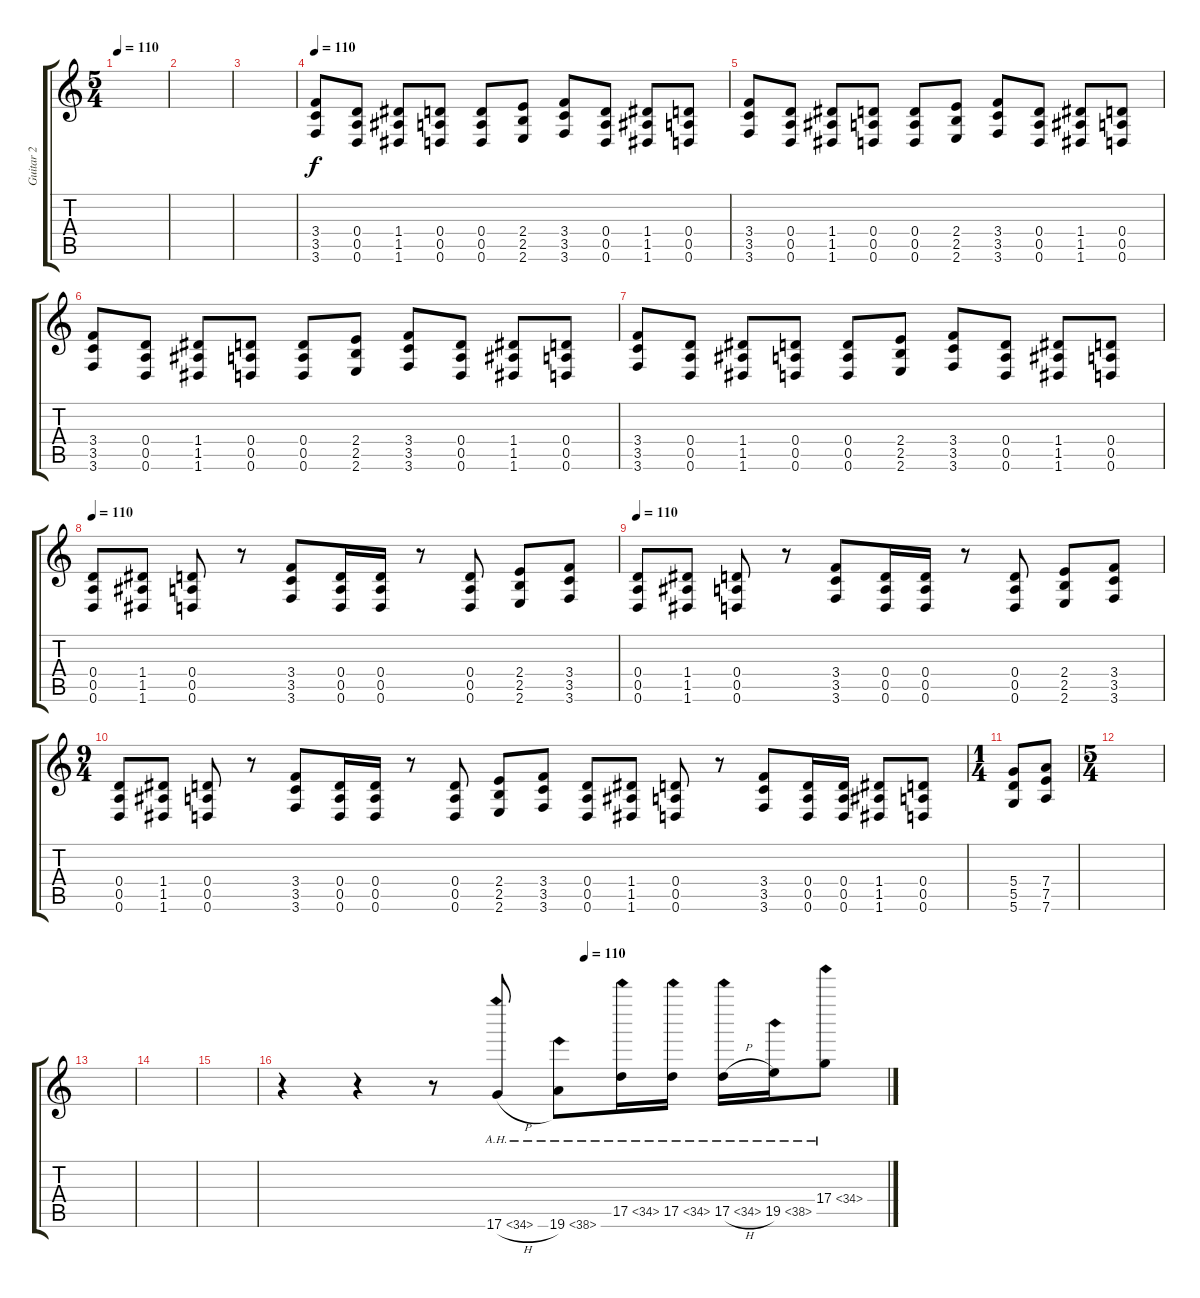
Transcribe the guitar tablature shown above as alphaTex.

\track ("Guitar 2" "Guitar 2") {instrument distortionguitar}
\staff {score tabs}
\tuning (E4 B3 G3 D3 A2 D2) {hide}
\ts (5 4)
\tempo 110
\clef g2
\ks c
|
|
|
\tempo 110
(3.4 3.5 3.6).8{volume 10 instrument overdrivenguitar} (0.4 0.5 0.6).8 (1.4 1.5 1.6).8 (0.4 0.5 0.6).8 (0.4 0.5 0.6).8 (2.4 2.5 2.6).8 (3.4 3.5 3.6).8 (0.4 0.5 0.6).8 (1.4 1.5 1.6).8 (0.4 0.5 0.6).8 |
(3.4 3.5 3.6).8 (0.4 0.5 0.6).8 (1.4 1.5 1.6).8 (0.4 0.5 0.6).8 (0.4 0.5 0.6).8 (2.4 2.5 2.6).8 (3.4 3.5 3.6).8 (0.4 0.5 0.6).8 (1.4 1.5 1.6).8 (0.4 0.5 0.6).8 |
(3.4 3.5 3.6).8 (0.4 0.5 0.6).8 (1.4 1.5 1.6).8 (0.4 0.5 0.6).8 (0.4 0.5 0.6).8 (2.4 2.5 2.6).8 (3.4 3.5 3.6).8 (0.4 0.5 0.6).8 (1.4 1.5 1.6).8 (0.4 0.5 0.6).8 |
(3.4 3.5 3.6).8 (0.4 0.5 0.6).8 (1.4 1.5 1.6).8 (0.4 0.5 0.6).8 (0.4 0.5 0.6).8 (2.4 2.5 2.6).8 (3.4 3.5 3.6).8 (0.4 0.5 0.6).8 (1.4 1.5 1.6).8 (0.4 0.5 0.6).8 |
\tempo 110
(0.4 0.5 0.6).8{volume 5 instrument overdrivenguitar} (1.4 1.5 1.6).8 (0.4 0.5 0.6).8 r.8 (3.4 3.5 3.6).8{volume 13 instrument distortionguitar} (0.4 0.5 0.6).16{volume 5 instrument overdrivenguitar} (0.4 0.5 0.6).16 r.8 (0.4 0.5 0.6).8{volume 13 instrument distortionguitar} (2.4 2.5 2.6).8{volume 5 instrument overdrivenguitar} (3.4 3.5 3.6).8 |
\tempo 110
(0.4 0.5 0.6).8{volume 3 instrument overdrivenguitar} (1.4 1.5 1.6).8 (0.4 0.5 0.6).8 r.8 (3.4 3.5 3.6).8{volume 13 instrument distortionguitar} (0.4 0.5 0.6).16{volume 3 instrument overdrivenguitar} (0.4 0.5 0.6).16 r.8 (0.4 0.5 0.6).8{volume 13 instrument distortionguitar} (2.4 2.5 2.6).8{volume 3 instrument overdrivenguitar} (3.4 3.5 3.6).8 |
\ts (9 4)
(0.4 0.5 0.6).8{volume 3 instrument overdrivenguitar} (1.4 1.5 1.6).8 (0.4 0.5 0.6).8 r.8 (3.4 3.5 3.6).8{volume 13 instrument distortionguitar} (0.4 0.5 0.6).16{volume 3 instrument overdrivenguitar} (0.4 0.5 0.6).16 r.8 (0.4 0.5 0.6).8{volume 13 instrument distortionguitar} (2.4 2.5 2.6).8{volume 3 instrument overdrivenguitar} (3.4 3.5 3.6).8 (0.4 0.5 0.6).8{volume 3 instrument overdrivenguitar} (1.4 1.5 1.6).8 (0.4 0.5 0.6).8 r.8 (3.4 3.5 3.6).8{volume 13 instrument distortionguitar} (0.4 0.5 0.6).16{volume 3 instrument overdrivenguitar} (0.4 0.5 0.6).16 (1.4 1.5 1.6).8 (0.4 0.5 0.6).8 |
\ts (1 4)
(5.4 5.5 5.6).8 (7.4 7.5 7.6).8 |
\ts (5 4)
|
|
|
|
\tempo (110 0.5)
r.4 r.4 r.8 17.6{ah 17 h}.8{volume 13 instrument distortionguitar} 19.6{ah 19}.8 17.5{ah 17}.16 17.5{ah 17}.16 17.5{ah 17 h}.16 19.5{ah 19}.16 17.4{ah 17 h}.8
